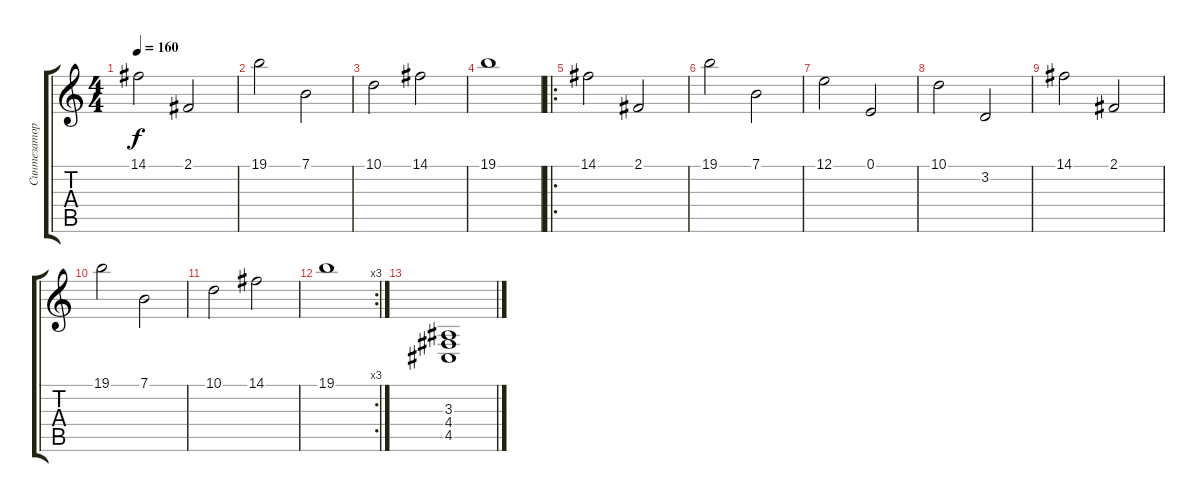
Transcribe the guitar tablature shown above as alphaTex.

\track ("Синтезатор" "Синтезатор") {instrument synthstrings2}
\staff {score tabs}
\tuning (E4 B3 G3 D3 A2 E2) {hide}
\ts (4 4)
\tempo 160
\clef g2
\ks c
14.1.2{dy f} 2.1.2 |
19.1.2 7.1.2 |
10.1.2 14.1.2 |
19.1.1 |
\ro
14.1.2 2.1.2 |
19.1.2 7.1.2 |
12.1.2 0.1.2 |
10.1.2 3.2.2 |
14.1.2 2.1.2 |
19.1.2 7.1.2 |
10.1.2 14.1.2 |
\rc 3
19.1.1 |
(3.3 4.4 4.5).1
